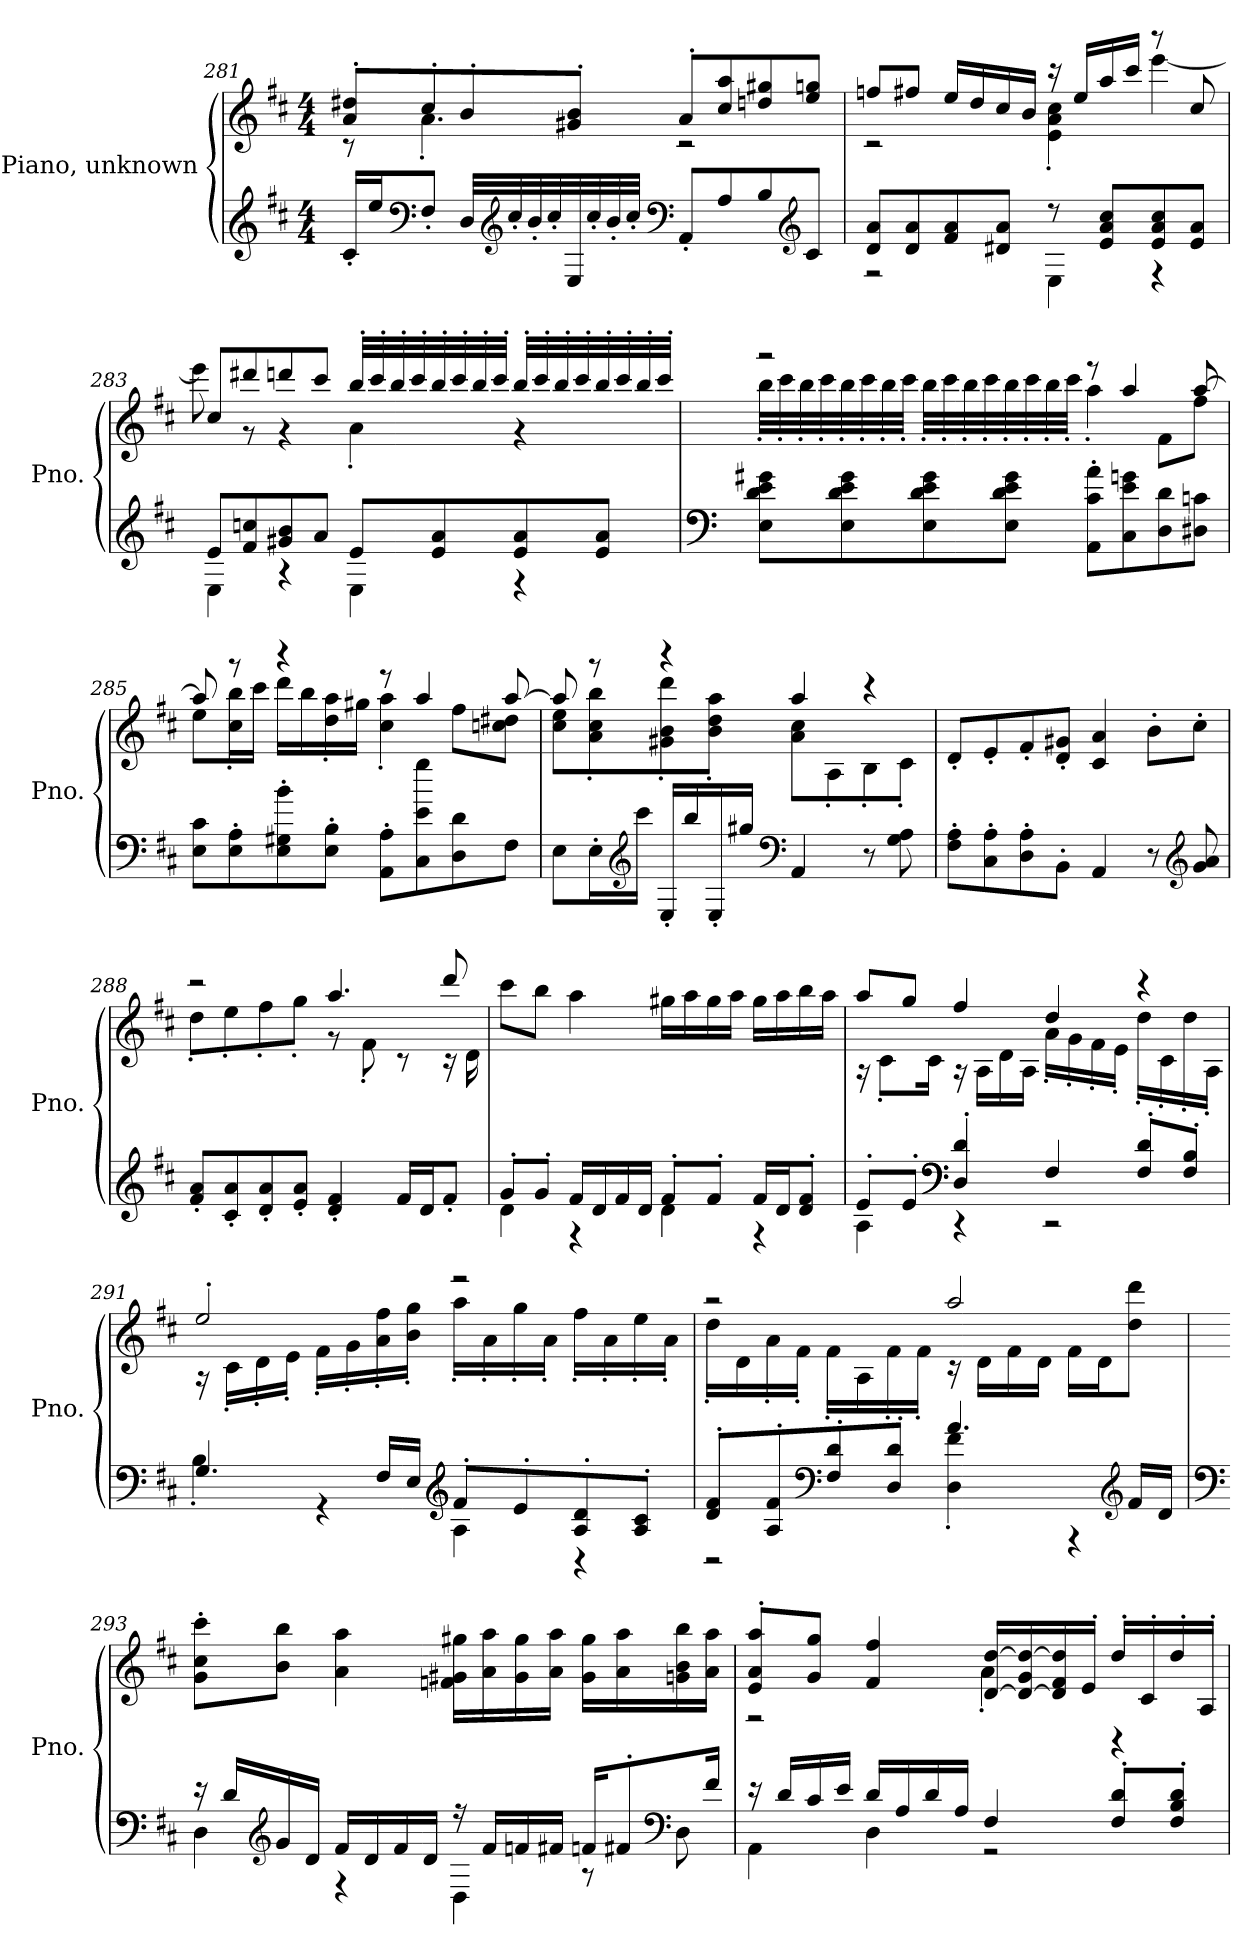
**kern	**kern
*part1	*part1
*staff2	*staff1
*I"Piano, unknown	*
*I'Pno.	*
!!LO:LB:g=z
*clefG2	*clefG2
*k[f#c#]	*k[f#c#]
*M4/4	*M4/4
=281	=281
*	*^
16c#'/LL	8a/' 8dd#X/'L	8r
16ee/J	.	.
*clefF4	*	*
8F#'/J	8cc#'/	4.a'\
32D/LLL	8b'/	.
*clefG2	*	*
32cc#'/	.	.
32b'/	.	.
32cc#'/	.	.
32E/	8g#X/' 8b/'J	.
32cc#'/	.	.
32b'/	.	.
32cc#'/JJJ	.	.
*clefF4	*	*
8AA'/L	8a'/L	2r
8A/	8cc#/ 8aa/	.
8B/	8ddn/ 8gg#X/	.
*clefG2	*	*
8c#/J	8ee/ 8ggn/J	.
=282	=282	=282
*^	*	*
8d/ 8a/L	2r	8ffn/L	2r
8d/ 8a/	.	8ff#X/J	.
8f#/ 8a/	.	16ee/LL	.
.	.	16dd/	.
8d#X/ 8a/J	.	16cc#/	.
.	.	16b/JJ	.
8r	4E\	16r	4e\' 4a\' 4cc#\'
.	.	16ee/LL	.
8e/ 8a/ 8cc#/L	.	16aa/	.
.	.	16ccc#/JJ	.
8e/ 8a/ 8cc#/	4r	8r	[4eee\
8e/ 8a/J	.	8cc#/	.
!!LO:LB:g=z	!!
=283	=283	=283	=283
8e/L	4E\	8cc#/L	8eee\]
8f#/ 8ccn/	.	8ddd#X/	8r
8g#X/ 8b/	4r	8dddn/	4r
8a/J	.	8ccc#/J	.
8e/L	4E\	32bb'/LLL	4a'\
.	.	32ccc#'/	.
.	.	32bb'/	.
.	.	32ccc#'/	.
8e/ 8a/	.	32bb'/	.
.	.	32ccc#'/	.
.	.	32bb'/	.
.	.	32ccc#'/JJJ	.
8e/ 8a/	4r	32bb'/LLL	4r
.	.	32ccc#'/	.
.	.	32bb'/	.
.	.	32ccc#'/	.
8e/ 8a/J	.	32bb'/	.
.	.	32ccc#'/	.
.	.	32bb'/	.
.	.	32ccc#'/JJJ	.
*v	*v	*	*
!!LO:PB:g=z	!!
=284	=284	=284
*clefF4	*	*
8E\ 8d\ 8e\ 8g#X\L	2r	32bb'\LLL
.	.	32ccc#'\
.	.	32bb'\
.	.	32ccc#'\
8E\ 8d\ 8e\ 8g#\	.	32bb'\
.	.	32ccc#'\
.	.	32bb'\
.	.	32ccc#'\JJJ
8E\ 8d\ 8e\ 8g#\	.	32bb'\LLL
.	.	32ccc#'\
.	.	32bb'\
.	.	32ccc#'\
8E\ 8d\ 8e\ 8g#\J	.	32bb'\
.	.	32ccc#'\
.	.	32bb'\
.	.	32ccc#'\JJJ
8AA\' 8c#\' 8a\'L	8r	4aa'\
8C#\ 8e\ 8gn\	4aa/	.
8D\ 8d\	.	8f#\L
8D#X\ 8cn\J	[8aa/	8ff#\J
!!LO:LB:g=z	!!
=285	=285	=285
8E\ 8c#\L	8aa/]	8ee\L
8E\' 8A\'	8r	16cc#\' 16bb\'L
.	.	16ccc#\JJ
8E\' 8G#X\' 8b\'	4r	16ddd\LL
.	.	16bb\
8E\' 8B\'J	.	16dd\' 16aa\'
.	.	16gg#X\JJ
8AA\' 8A\'L	8r	4cc#\' 4aa\'
8C#\ 8e\ 8gg\	4aa/	.
8D\ 8d\	.	8ff#\L
8F#\J	[8aa/	8ccn\ 8dd#X\J
=286	=286	=286
8E\L	8aa/]	8cc#\ 8ee\L
16E'\L	8r	8a\' 8cc#\' 8bb\'
*clefG2	*	*
16ccc#\JJ	.	.
16E'/LL	4r	8g#X\' 8b\' 8ddd\'
16bb/	.	.
16E'/	.	8b\' 8dd\' 8aa\'J
16gg#X/JJ	.	.
*clefF4	*	*
4AA/	4aa/	8a\ 8cc#\L
.	.	8A'\
8r	4r	8B'\
8G\ 8A\	.	8c#'\J
*	*v	*v
!!LO:LB:g=z
=287	=287
8F#\' 8A\'L	8d'/L
8C#\' 8A\'	8e'/
8D\' 8A\'	8f#'/
8BB'\J	8d/' 8g#X/'J
4AA/	4c#/ 4a/
8r	8b'\L
*clefG2	*
8g/ 8a/	8cc#'\J
=288	=288
*	*^
8f#/' 8a/'L	2r	8dd'\L
8c#/' 8a/'	.	8ee'\
8d/' 8a/'	.	8ff#'\
8e/' 8a/'J	.	8gg'\J
4d/' 4f#/'	4.aa/	8r
.	.	8f#'\
16f#/LL	.	8r
16d/J	.	.
8f#'/J	8ddd/	16r
.	.	16d\
*	*v	*v
=289	=289
*^	*
8g'/L	4d\	8ccc#\L
8g'/J	.	8bb\J
16f#/LL	4r	4aa\
16d/	.	.
16f#/	.	.
16d/JJ	.	.
8f#'/L	4d\	16gg#X\LL
.	.	16aa\
8f#'/J	.	16gg#\
.	.	16aa\JJ
16f#/LL	4r	16gg#\LL
16d/J	.	16aa\
8d/' 8f#/'J	.	16bb\
.	.	16aa\JJ
!!LO:LB:g=z
=290	=290	=290
*	*	*^
8e'/L	4A\	8aa/L	16r
.	.	.	8c#'\L
8e'/J	.	8gg/J	.
.	.	.	16c#\Jk
*clefF4	*	*	*
4D/' 4d/'	4r	4ff#/	16r
.	.	.	16A\LL
.	.	.	16d\
.	.	.	16A\JJ
4F#/	2r	4dd/	16a'\LL
.	.	.	16g'\
.	.	.	16f#'\
.	.	.	16e'\JJ
8F#/' 8d/'L	.	4r	16dd'\LL
.	.	.	16c#'\
8F#/' 8B/'J	.	.	16dd'\
.	.	.	16A'\JJ
=291	=291	=291	=291
4.G/	4B'\	2ee'/	16r
.	.	.	16c#'\LL
.	.	.	16d'\
.	.	.	16e'\JJ
.	4r	.	16f#'\LL
.	.	.	16g'\
16F#/LL	.	.	16a\' 16ff#\'
16E/JJ	.	.	16b\' 16gg\'JJ
*clefG2	*	*	*
8f#'/L	4A\	2r	16aa'\LL
.	.	.	16a'\
8e'/	.	.	16gg'\
.	.	.	16a'\JJ
8A/' 8d/'	4r	.	16ff#'\LL
.	.	.	16a'\
8A/' 8c#/'J	.	.	16ee'\
.	.	.	16a'\JJ
!!LO:LB:g=z	!!
=292	=292	=292	=292
8d/' 8f#/'L	2r	2r	16dd'\LL
.	.	.	16d\
8A/' 8f#/'	.	.	16a'\
.	.	.	16f#'\JJ
*clefF4	*	*	*
8F#/' 8d/'	.	.	16f#'\LL
.	.	.	16A\
8D/' 8d/'J	.	.	16f#'\
.	.	.	16f#'\JJ
4.a/	4D\' 4f#\'	2aa/	16r
.	.	.	16d\LL
.	.	.	16f#\
.	.	.	16d\JJ
.	4r	.	16f#\LL
.	.	.	16d\J
*clefG2	*	*	*
16f#/LL	.	.	8dd\ 8ddd\J
16d/JJ	.	.	.
*	*	*v	*v
=293	=293	=293
*clefF4	*	*
16r	4D\	8g\' 8cc#\' 8ccc#\'L
16d/LL	.	.
*clefG2	*	*
16g/	.	8b\ 8bb\J
16d/JJ	.	.
16f#/LL	4r	4a\ 4aa\
16d/	.	.
16f#/	.	.
16d/JJ	.	.
16r	4D\	16fn\ 16g#X\ 16gg#X\LL
16f#/LL	.	16a\ 16aa\
16fn/	.	16g#\ 16gg#\
16f#X/JJ	.	16a\ 16aa\JJ
16fn/KL	8r	16g#\ 16gg#\LL
8f#X'/	.	16a\ 16aa\
*clefF4	*	*
.	8D\	16gn\ 16b\ 16bb\
16f#/Jk	.	16a\ 16aa\JJ
!!LO:LB:g=z
=294	=294	=294
*	*	*^
16r	4AA\	8e/' 8a/' 8aa/'L	2r
16d/LL	.	.	.
16c#/	.	8g/ 8gg/J	.
16e/JJ	.	.	.
16d/LL	4D\	4f#/ 4ff#/	.
16A/	.	.	.
16d/	.	.	.
16A/JJ	.	.	.
4F#/	2r	[16d/ [16dd/LL	4a'\
.	.	16d/_ 16g/ 16dd/_	.
.	.	16d/] 16f#/ 16dd/]	.
.	.	16e'/JJ	.
8F#/' 8d/'L	.	16dd'/LL	4r
.	.	16c#'/	.
8F#/' 8B/' 8d/'J	.	16dd'/	.
.	.	16A'/JJ	.
*v	*v	*	*
*	*v	*v
=	=
*-	*-
